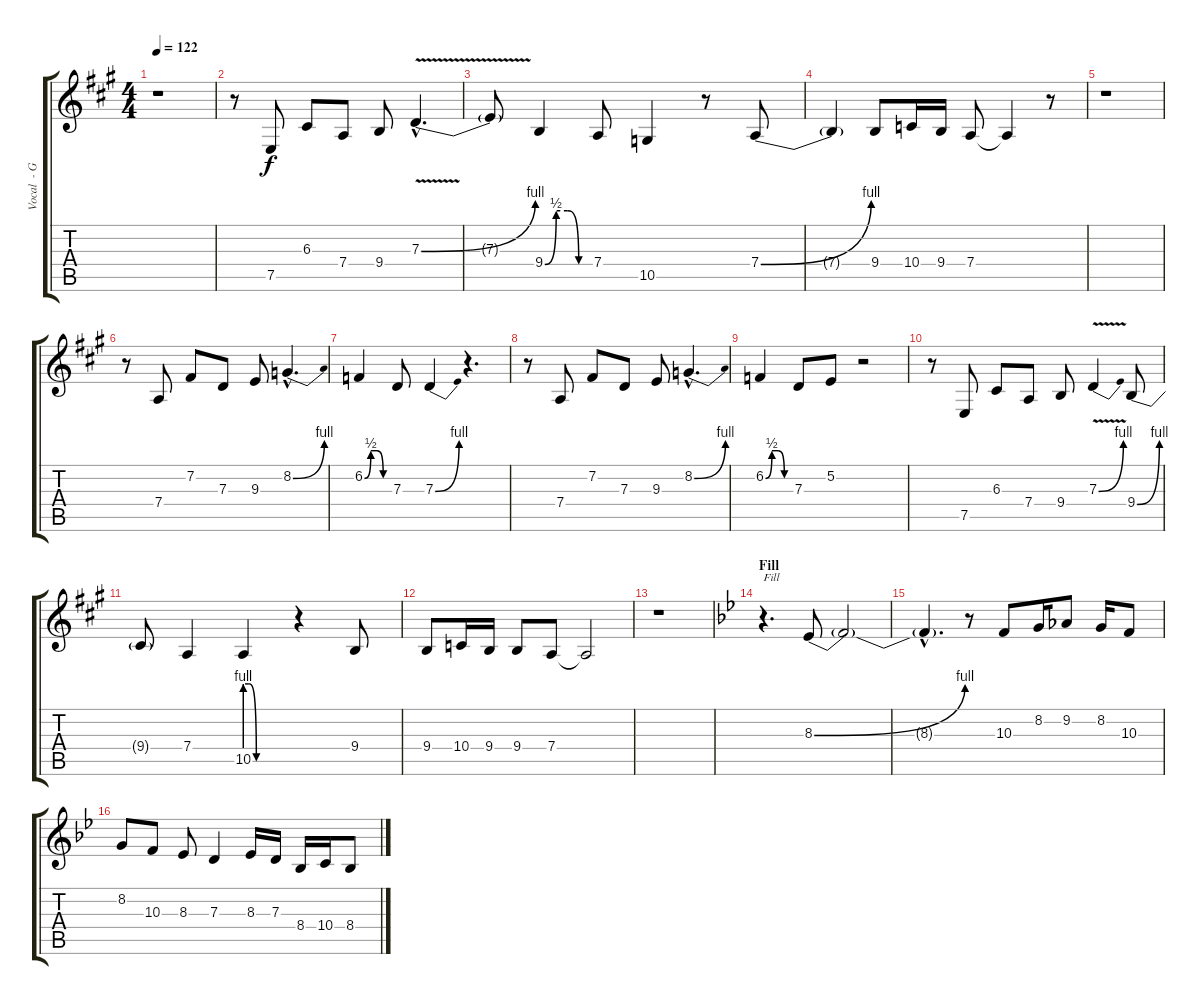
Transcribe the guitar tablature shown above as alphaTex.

\track ("Vocal  - George Benson" "Vocal  - G") {instrument lead2sawtooth}
\staff {score tabs}
\tuning (E4 B3 G3 D3 A2 E2) {hide}
\ts (4 4)
\tempo 122
\clef g2
\ks a
r.1{dy f} |
r.8 7.5.8 6.3.8 7.4.8 9.4.8 7.3{be (bend 0 0 60 4) v hac}.4{d} |
7.3{t}.8 9.4{be (custom 0 0 15 2 30 2 45 0 60 0)}.4 7.4.8 10.5.4 r.8 7.4{be (bend 0 0 60 4)}.8 |
7.4{t}.4 9.4.8 10.4.16 9.4.16 7.4.8 7.4{t}.4 r.8 |
r.1 |
r.8 7.4.8 7.2.8 7.3.8 9.3.8 8.2{be (bend 0 0 60 4) hac}.4{d} |
6.2{be (custom 0 0 15 2 30 2 45 0 60 0)}.4 7.3.8 7.3{be (bend 0 0 60 4)}.4 r.4{d} |
r.8 7.4.8 7.2.8 7.3.8 9.3.8 8.2{be (bend 0 0 60 4) hac}.4{d} |
6.2{be (custom 0 0 15 2 30 2 45 0 60 0)}.4 7.3.8 5.2.8 r.2 |
r.8 7.5.8 6.3.8 7.4.8 9.4.8 7.3{be (bend 0 0 60 4) v}.4 9.4{be (bend 0 0 60 4)}.8 |
9.4{t}.8 7.4.4 10.5{be (custom 0 4 5 4 15 0 20 0 40 0 60 0)}.4 r.4 9.4.8 |
9.4.8 10.4.16 9.4.16 9.4.8 7.4.8 7.4{t}.2 |
r.1 |
\section ("" "Fill")
\ks bb
r.4{d txt "Fill"} 8.3{be (bend 0 0 60 4)}.8 8.3{t}.2 |
8.3{hac t}.4{d} r.8 10.3.8 8.2.16 9.2.8 8.2.16 10.3.8 |
8.2.8 10.3.8 8.3.8 7.3.4 8.3.16 7.3.16 8.4.16 10.4.16 8.4.8
